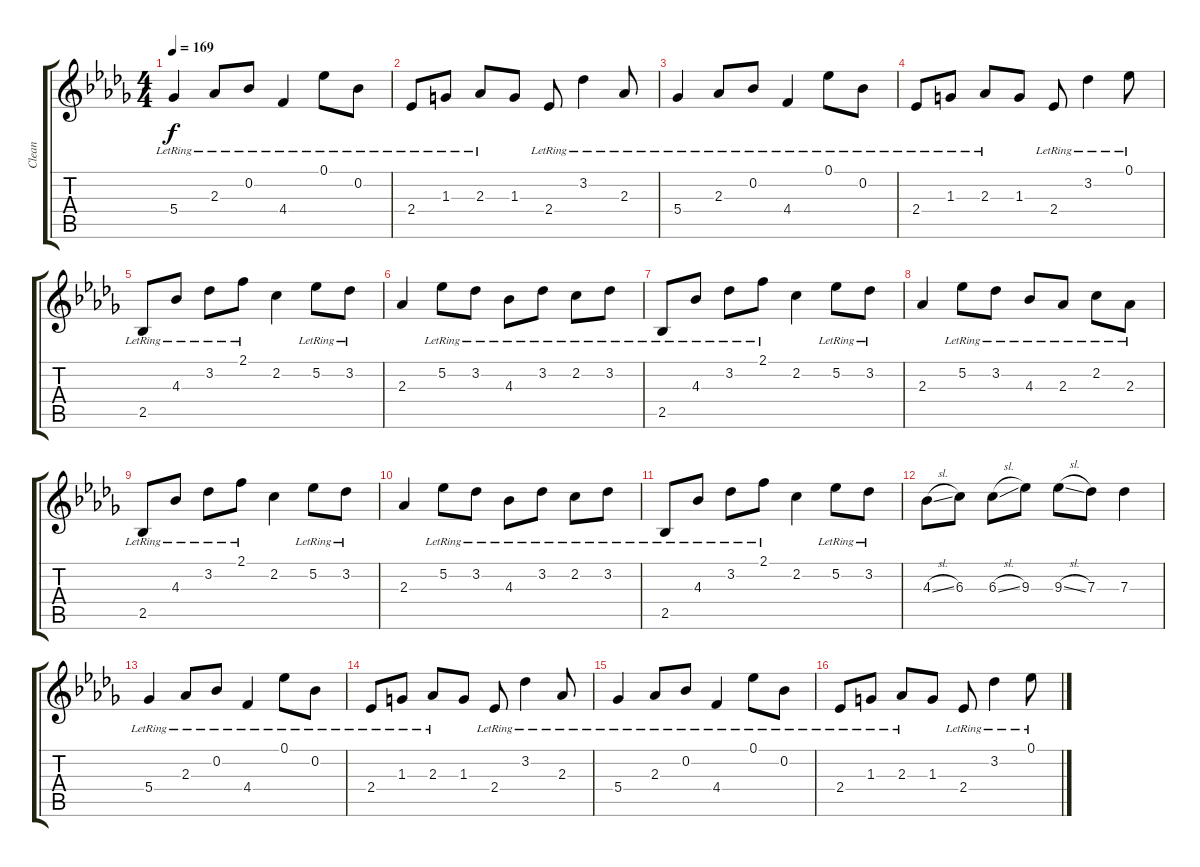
\track ("Clean" "Clean") {instrument acousticguitarsteel}
\staff {score tabs}
\tuning (Eb4 Bb3 Gb3 Db3 Ab2 Eb2) {hide}
\ts (4 4)
\tempo 169
\clef g2
\ks db
5.4{lr}.4{dy f} 2.3{lr}.8 0.2{lr}.8 4.4{lr}.4 0.1{lr}.8 0.2{lr}.8 |
2.4{lr}.8 1.3{lr}.8 2.3{lr}.8 1.3.8 2.4{lr}.8 3.2{lr}.4 2.3{lr}.8 |
5.4{lr}.4 2.3{lr}.8 0.2{lr}.8 4.4{lr}.4 0.1{lr}.8 0.2{lr}.8 |
2.4{lr}.8 1.3{lr}.8 2.3{lr}.8 1.3.8 2.4{lr}.8 3.2{lr}.4 0.1{lr}.8 |
2.5{lr}.8 4.3{lr}.8 3.2{lr}.8 2.1{lr}.8 2.2.4 5.2{lr}.8 3.2{lr}.8 |
2.3.4 5.2{lr}.8 3.2{lr}.8 4.3{lr}.8 3.2{lr}.8 2.2{lr}.8 3.2{lr}.8 |
2.5{lr}.8 4.3{lr}.8 3.2{lr}.8 2.1{lr}.8 2.2.4 5.2{lr}.8 3.2{lr}.8 |
2.3.4 5.2{lr}.8 3.2{lr}.8 4.3{lr}.8 2.3{lr}.8 2.2{lr}.8 2.3{lr}.8 |
2.5{lr}.8 4.3{lr}.8 3.2{lr}.8 2.1{lr}.8 2.2.4 5.2{lr}.8 3.2{lr}.8 |
2.3.4 5.2{lr}.8 3.2{lr}.8 4.3{lr}.8 3.2{lr}.8 2.2{lr}.8 3.2{lr}.8 |
2.5{lr}.8 4.3{lr}.8 3.2{lr}.8 2.1{lr}.8 2.2.4 5.2{lr}.8 3.2{lr}.8 |
4.3{sl}.8 6.3.8 6.3{sl}.8 9.3.8 9.3{sl}.8 7.3.8 7.3.4 |
5.4{lr}.4 2.3{lr}.8 0.2{lr}.8 4.4{lr}.4 0.1{lr}.8 0.2{lr}.8 |
2.4{lr}.8 1.3{lr}.8 2.3{lr}.8 1.3.8 2.4{lr}.8 3.2{lr}.4 2.3{lr}.8 |
5.4{lr}.4 2.3{lr}.8 0.2{lr}.8 4.4{lr}.4 0.1{lr}.8 0.2{lr}.8 |
2.4{lr}.8 1.3{lr}.8 2.3{lr}.8 1.3.8 2.4{lr}.8 3.2{lr}.4 0.1{lr}.8
